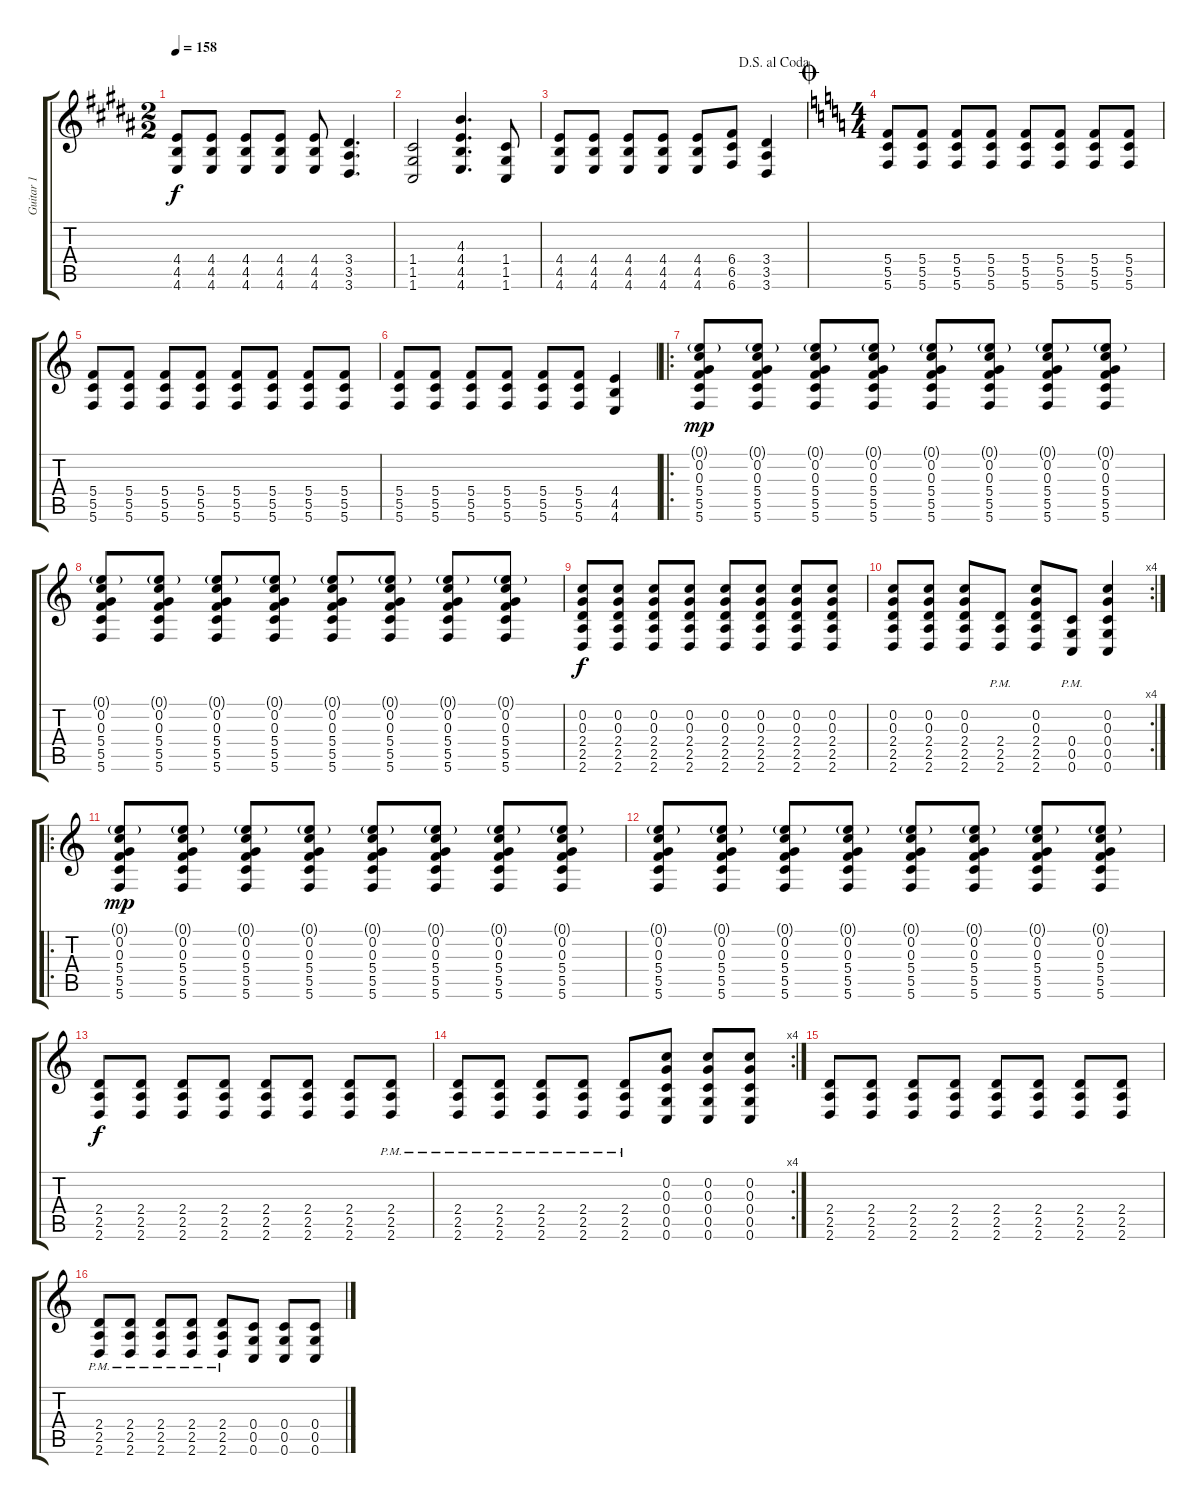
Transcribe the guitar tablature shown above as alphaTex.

\track ("Guitar 1" "Guitar 1") {instrument overdrivenguitar}
\staff {score tabs}
\tuning (E4 C4 G3 C3 G2 C2) {hide}
\ts (2 2)
\tempo 158
\clef g2
\ks g#minor
(4.4 4.5 4.6).8{dy f} (4.4 4.5 4.6).8 (4.4 4.5 4.6).8 (4.4 4.5 4.6).8 (4.4 4.5 4.6).8 (3.4 3.5 3.6).4{d} |
\ks b
(1.4 1.5 1.6).2 (4.3 4.4 4.5 4.6).4{d} (1.4 1.5 1.6).8 |
\jump dalsegnoalcoda
\ks g#minor
(4.4 4.5 4.6).8 (4.4 4.5 4.6).8 (4.4 4.5 4.6).8 (4.4 4.5 4.6).8 (4.4 4.5 4.6).8 (6.4 6.5 6.6).8 (3.4 3.5 3.6).4 |
\ts (4 4)
\jump coda
\ks c
(5.4 5.5 5.6).8 (5.4 5.5 5.6).8 (5.4 5.5 5.6).8 (5.4 5.5 5.6).8 (5.4 5.5 5.6).8 (5.4 5.5 5.6).8 (5.4 5.5 5.6).8 (5.4 5.5 5.6).8 |
(5.4 5.5 5.6).8 (5.4 5.5 5.6).8 (5.4 5.5 5.6).8 (5.4 5.5 5.6).8 (5.4 5.5 5.6).8 (5.4 5.5 5.6).8 (5.4 5.5 5.6).8 (5.4 5.5 5.6).8 |
(5.4 5.5 5.6).8 (5.4 5.5 5.6).8 (5.4 5.5 5.6).8 (5.4 5.5 5.6).8 (5.4 5.5 5.6).8 (5.4 5.5 5.6).8 (4.4 4.5 4.6).4 |
\ro
(0.1{g} 0.2 0.3 5.4 5.5 5.6).8{dy mp} (0.1{g} 0.2 0.3 5.4 5.5 5.6).8 (0.1{g} 0.2 0.3 5.4 5.5 5.6).8 (0.1{g} 0.2 0.3 5.4 5.5 5.6).8 (0.1{g} 0.2 0.3 5.4 5.5 5.6).8 (0.1{g} 0.2 0.3 5.4 5.5 5.6).8 (0.1{g} 0.2 0.3 5.4 5.5 5.6).8 (0.1{g} 0.2 0.3 5.4 5.5 5.6).8 |
(0.1{g} 0.2 0.3 5.4 5.5 5.6).8 (0.1{g} 0.2 0.3 5.4 5.5 5.6).8 (0.1{g} 0.2 0.3 5.4 5.5 5.6).8 (0.1{g} 0.2 0.3 5.4 5.5 5.6).8 (0.1{g} 0.2 0.3 5.4 5.5 5.6).8 (0.1{g} 0.2 0.3 5.4 5.5 5.6).8 (0.1{g} 0.2 0.3 5.4 5.5 5.6).8 (0.1{g} 0.2 0.3 5.4 5.5 5.6).8 |
(0.2 0.3 2.4 2.5 2.6).8{dy f} (0.2 0.3 2.4 2.5 2.6).8 (0.2 0.3 2.4 2.5 2.6).8 (0.2 0.3 2.4 2.5 2.6).8 (0.2 0.3 2.4 2.5 2.6).8 (0.2 0.3 2.4 2.5 2.6).8 (0.2 0.3 2.4 2.5 2.6).8 (0.2 0.3 2.4 2.5 2.6).8 |
\rc 4
(0.2 0.3 2.4 2.5 2.6).8 (0.2 0.3 2.4 2.5 2.6).8 (0.2 0.3 2.4 2.5 2.6).8 (2.4{pm} 2.5{pm} 2.6{pm}).8 (0.2 0.3 2.4 2.5 2.6).8 (0.4{pm} 0.5{pm} 0.6{pm}).8 (0.2 0.3 0.4 0.5 0.6).4 |
\ro
(0.1{g} 0.2 0.3 5.4 5.5 5.6).8{dy mp} (0.1{g} 0.2 0.3 5.4 5.5 5.6).8 (0.1{g} 0.2 0.3 5.4 5.5 5.6).8 (0.1{g} 0.2 0.3 5.4 5.5 5.6).8 (0.1{g} 0.2 0.3 5.4 5.5 5.6).8 (0.1{g} 0.2 0.3 5.4 5.5 5.6).8 (0.1{g} 0.2 0.3 5.4 5.5 5.6).8 (0.1{g} 0.2 0.3 5.4 5.5 5.6).8 |
(0.1{g} 0.2 0.3 5.4 5.5 5.6).8 (0.1{g} 0.2 0.3 5.4 5.5 5.6).8 (0.1{g} 0.2 0.3 5.4 5.5 5.6).8 (0.1{g} 0.2 0.3 5.4 5.5 5.6).8 (0.1{g} 0.2 0.3 5.4 5.5 5.6).8 (0.1{g} 0.2 0.3 5.4 5.5 5.6).8 (0.1{g} 0.2 0.3 5.4 5.5 5.6).8 (0.1{g} 0.2 0.3 5.4 5.5 5.6).8 |
(2.4 2.5 2.6).8{dy f} (2.4 2.5 2.6).8 (2.4 2.5 2.6).8 (2.4 2.5 2.6).8 (2.4 2.5 2.6).8 (2.4 2.5 2.6).8 (2.4 2.5 2.6).8 (2.4{pm} 2.5{pm} 2.6{pm}).8 |
\rc 4
(2.4{pm} 2.5{pm} 2.6{pm}).8 (2.4{pm} 2.5{pm} 2.6{pm}).8 (2.4{pm} 2.5{pm} 2.6{pm}).8 (2.4{pm} 2.5{pm} 2.6{pm}).8 (2.4{pm} 2.5{pm} 2.6{pm}).8 (0.2 0.3 0.4 0.5 0.6).8 (0.2 0.3 0.4 0.5 0.6).8 (0.2 0.3 0.4 0.5 0.6).8 |
(2.4 2.5 2.6).8 (2.4 2.5 2.6).8 (2.4 2.5 2.6).8 (2.4 2.5 2.6).8 (2.4 2.5 2.6).8 (2.4 2.5 2.6).8 (2.4 2.5 2.6).8 (2.4 2.5 2.6).8 |
(2.4{pm} 2.5{pm} 2.6{pm}).8 (2.4{pm} 2.5{pm} 2.6{pm}).8 (2.4{pm} 2.5{pm} 2.6{pm}).8 (2.4{pm} 2.5{pm} 2.6{pm}).8 (2.4{pm} 2.5{pm} 2.6{pm}).8 (0.4 0.5 0.6).8 (0.4 0.5 0.6).8 (0.4 0.5 0.6).8
